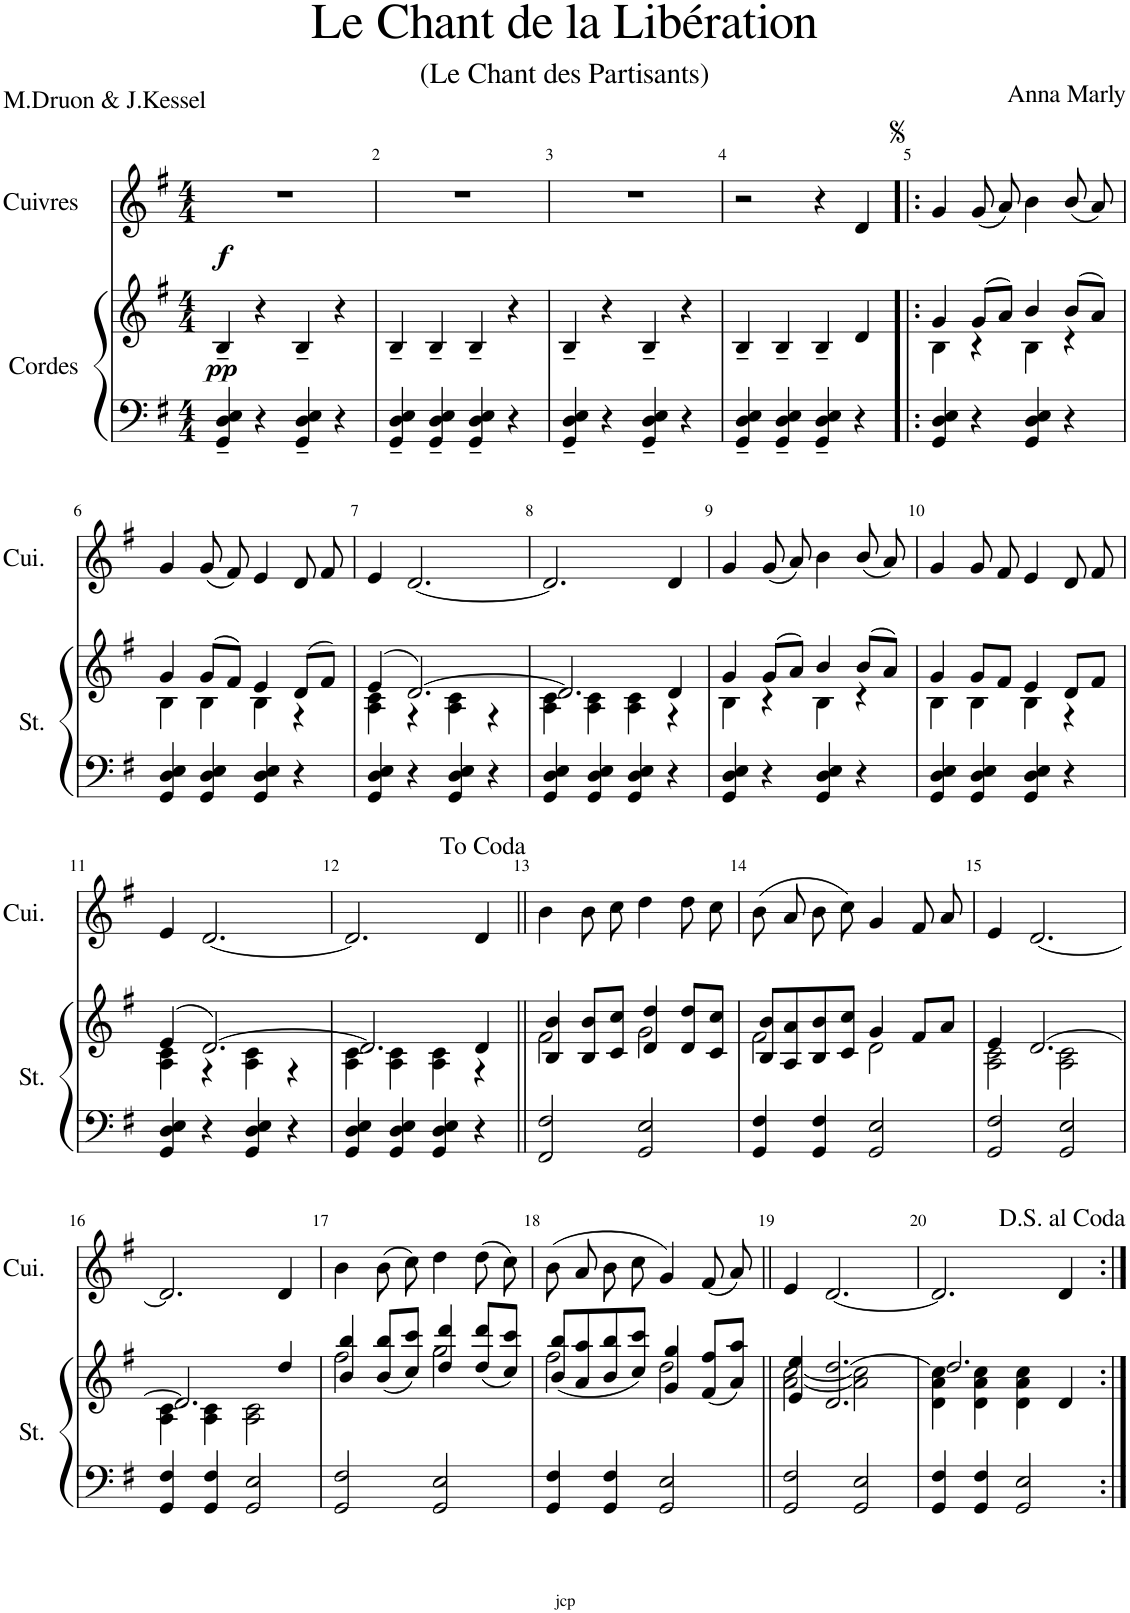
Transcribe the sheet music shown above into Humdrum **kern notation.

**kern	**kern	**dynam	**kern	**dynam
*part2	*part2	*part2	*part1	*part1
*staff3	*staff2	*staff2/3	*staff1	*staff1
*I"Cordes	*	*	*I"Cuivres	*
*	*	*	*I'Cui.	*
*clefF4	*clefG2	*	*clefG2	*
*k[f#]	*k[f#]	*	*k[f#]	*
*M4/4	*M4/4	*	*M4/4	*
=1	=1	=1	=1	=1
!	!	!LO:DY:b	!	!LO:DY:b
4GG/~ 4D/~ 4E/~	4B~/	pp	1r	f
4r	4r	.	.	.
4GG/~ 4D/~ 4E/~	4B~/	.	.	.
4r	4r	.	.	.
=2	=2	=2	=2	=2
4GG/~ 4D/~ 4E/~	4B~/	.	1r	.
4GG/~ 4D/~ 4E/~	4B~/	.	.	.
4GG/~ 4D/~ 4E/~	4B~/	.	.	.
4r	4r	.	.	.
=3	=3	=3	=3	=3
4GG/~ 4D/~ 4E/~	4B~/	.	1r	.
4r	4r	.	.	.
4GG/~ 4D/~ 4E/~	4B~/	.	.	.
4r	4r	.	.	.
=4	=4	=4	=4	=4
4GG/~ 4D/~ 4E/~	4B~/	.	2r	.
4GG/~ 4D/~ 4E/~	4B~/	.	.	.
4GG/~ 4D/~ 4E/~	4B~/	.	4r	.
4r	4d/	.	4d/	.
=5!|:	=5!|:	=5!|:	=5!|:	=5!|:
*	*^	*	*	*
4GG/ 4D/ 4E/	4g/	4B\	.	4g/	.
4r	(8g/L	4r	.	(8g/L	.
.	8a/J)	.	.	8a/J)	.
4GG/ 4D/ 4E/	4b/	4B\	.	4b\	.
4r	(8b/L	4r	.	(8b/L	.
.	8a/J)	.	.	8a/J)	.
!!LO:LB:g=z
=6	=6	=6	=6	=6	=6
4GG/ 4D/ 4E/	4g/	4B\	.	4g/	.
4GG/ 4D/ 4E/	(8g/L	4B\	.	(8g/L	.
.	8f#/J)	.	.	8f#/J)	.
4GG/ 4D/ 4E/	4e/	4B\	.	4e/	.
4r	(8d/L	4r	.	8d/L	.
.	8f#/J)	.	.	8f#/J	.
=7	=7	=7	=7	=7	=7
4GG/ 4D/ 4E/	(4e/	4A\ 4c\	.	4e/	.
4r	[2.d/)	4r	.	[2.d/	.
4GG/ 4D/ 4E/	.	4A\ 4c\	.	.	.
4r	.	4r	.	.	.
=8	=8	=8	=8	=8	=8
4GG/ 4D/ 4E/	2.d/]	4A\ 4c\	.	2.d/]	.
4GG/ 4D/ 4E/	.	4A\ 4c\	.	.	.
4GG/ 4D/ 4E/	.	4A\ 4c\	.	.	.
4r	4d/	4r	.	4d/	.
=9	=9	=9	=9	=9	=9
4GG/ 4D/ 4E/	4g/	4B\	.	4g/	.
4r	(>8g/L	4r	.	(8g/L	.
.	8a/J)	.	.	8a/J)	.
4GG/ 4D/ 4E/	4b/	4B\	.	4b\	.
4r	(>8b/L	4r	.	(<8b/L	.
.	8a/J)	.	.	8a/J)	.
=10	=10	=10	=10	=10	=10
4GG/ 4D/ 4E/	4g/	4B\	.	4g/	.
4GG/ 4D/ 4E/	8g/L	4B\	.	8g/L	.
.	8f#/J	.	.	8f#/J	.
4GG/ 4D/ 4E/	4e/	4B\	.	4e/	.
4r	8d/L	4r	.	8d/L	.
.	8f#/J	.	.	8f#/J	.
!!LO:LB:g=z
=11	=11	=11	=11	=11	=11
4GG/ 4D/ 4E/	(4e/	4A\ 4c\	.	4e/	.
4r	[2.d/)	4r	.	[2.d/	.
4GG/ 4D/ 4E/	.	4A\ 4c\	.	.	.
4r	.	4r	.	.	.
=12	=12	=12	=12	=12	=12
4GG/ 4D/ 4E/	2.d/]	4A\ 4c\	.	2.d/]	.
4GG/ 4D/ 4E/	.	4A\ 4c\	.	.	.
4GG/ 4D/ 4E/	.	4A\ 4c\	.	.	.
4r	4d/	4r	.	4d/	.
=13||	=13||	=13||	=13||	=13||	=13||
2FF#/ 2F#/	4B/ 4b/	2f#\	.	4b\	.
.	8B/ 8b/L	.	.	8b\L	.
.	8c/ 8cc/J	.	.	8cc\J	.
2GG/ 2E/	4d/ 4dd/	2g\	.	4dd\	.
.	8d/ 8dd/L	.	.	8dd\L	.
.	8c/ 8cc/J	.	.	8cc\J	.
=14	=14	=14	=14	=14	=14
4GG/ 4F#/	8B/ 8b/L	2f#\	.	(8b/L	.
.	8A/ 8a/	.	.	8a/J	.
4GG/ 4F#/	8B/ 8b/	.	.	8b\L	.
.	8c/ 8cc/J	.	.	8cc\J)	.
2GG/ 2E/	4g/	2d\	.	4g/	.
.	8f#/L	.	.	8f#/L	.
.	8a/J	.	.	8a/J	.
=15	=15	=15	=15	=15	=15
2GG/ 2F#/	4e/	2A\ 2c\	.	4e/	.
.	[2.d/	.	.	[2.d/	.
2GG/ 2E/	.	2A\ 2c\	.	.	.
!!LO:LB:g=z
=16	=16	=16	=16	=16	=16
4GG/ 4F#/	2.d/]	4A\ 4c\	.	2.d/]	.
4GG/ 4F#/	.	4A\ 4c\	.	.	.
2GG/ 2E/	.	2A\ 2c\	.	.	.
.	4dd/	.	.	4d/	.
=17	=17	=17	=17	=17	=17
2GG/ 2F#/	4b/ 4bb/	2ff#\	.	4b\	.
.	(<8b/ 8bb/L	.	.	(8b\L	.
.	8cc/ 8ccc/J)	.	.	8cc\J)	.
2GG/ 2E/	4dd/ 4ddd/	2gg\	.	4dd\	.
.	(<8dd/ 8ddd/L	.	.	(8dd\L	.
.	8cc/ 8ccc/J)	.	.	8cc\J)	.
=18	=18	=18	=18	=18	=18
4GG/ 4F#/	(<8b/ 8bb/L	2ff#\	.	(8b/L	.
.	8a/ 8aa/	.	.	8a/J	.
4GG/ 4F#/	8b/ 8bb/	.	.	8b\L	.
.	8cc/ 8ccc/J)	.	.	8cc\J	.
2GG/ 2E/	4g/ 4gg/	2dd\	.	4g/)	.
.	(<8f#/ 8ff#/L	.	.	(8f#/L	.
.	8a/ 8aa/J)	.	.	8a/J)	.
=19||	=19||	=19||	=19||	=19||	=19||
2GG/ 2F#/	4e/ 4ee/	[2a\ [2cc\	.	4e/	.
.	2.d/ [2.dd/	.	.	[2.d/	.
2GG/ 2E/	.	2a\] 2cc\]	.	.	.
=20	=20	=20	=20	=20	=20
4GG/ 4F#/	2.dd/]	4d\ 4a\ 4cc\	.	2.d/]	.
4GG/ 4F#/	.	4d\ 4a\ 4cc\	.	.	.
2GG/ 2E/	.	4d\ 4a\ 4cc\	.	.	.
.	4d/	4ryy	.	4d/	.
*	*v	*v	*	*	*
=:|!	=:|!	=:|!	=:|!	=:|!
*-	*-	*-	*-	*-
